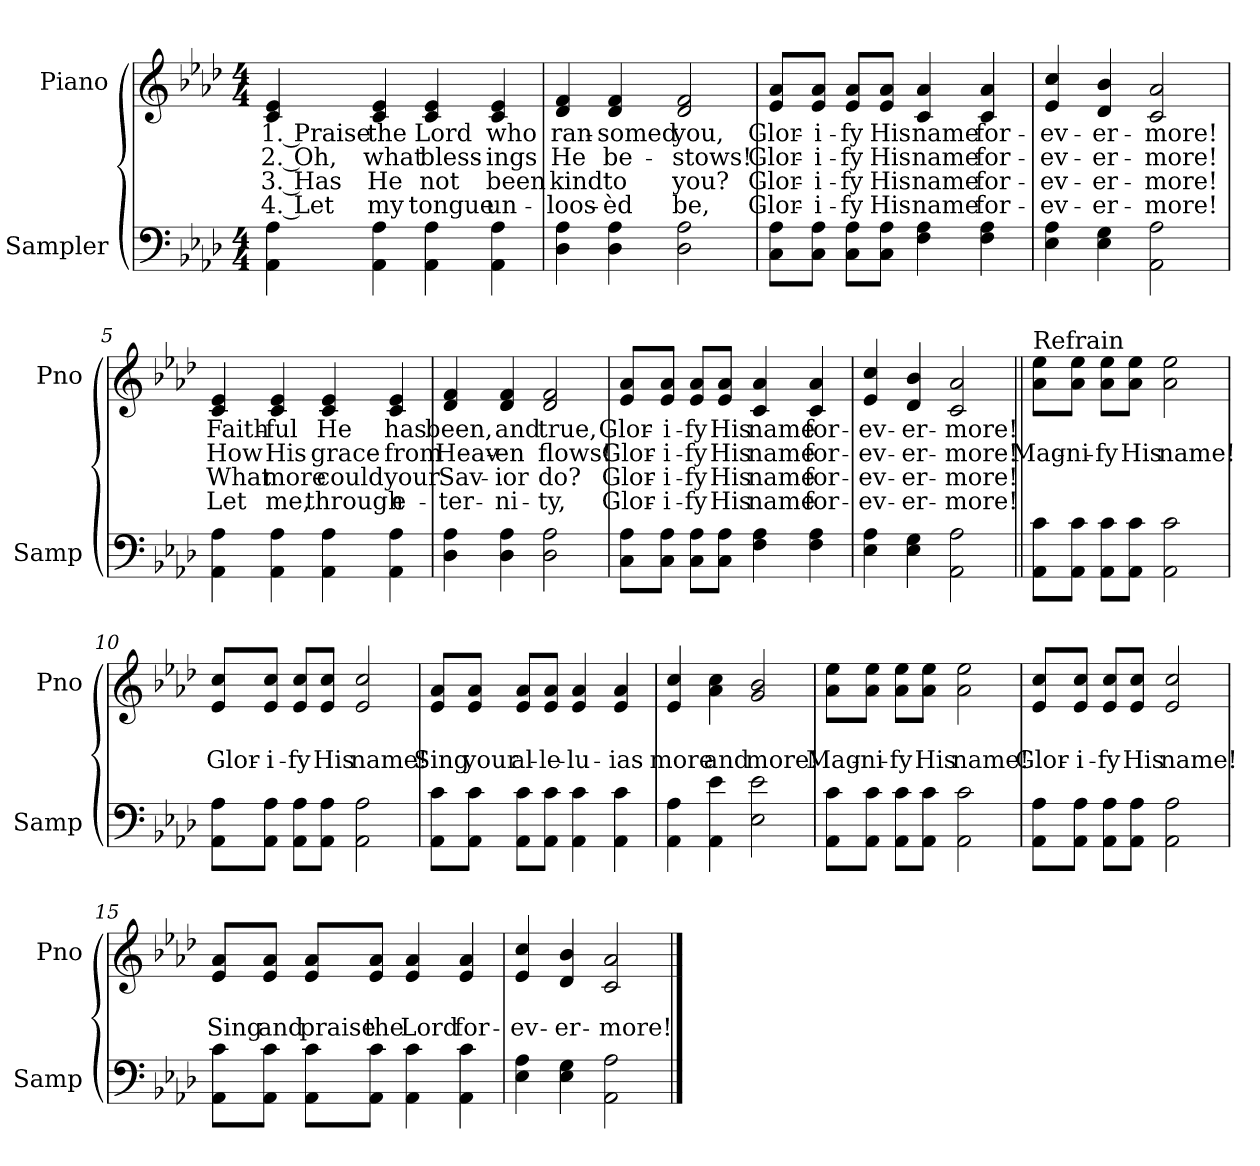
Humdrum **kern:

**kern	**kern	**text	**text	**text	**text
*part2	*part1	*part1	*part1	*part1	*part1
*staff2	*staff1	*staff1	*staff1	*staff1	*staff1
*I"Sampler	*I"Piano	*	*	*	*
*I'Samp	*I'Pno	*	*	*	*
*clefF4	*clefG2	*	*	*	*
*k[b-e-a-d-]	*k[b-e-a-d-]	*	*	*	*
*A-:	*A-:	*	*	*	*
*M4/4	*M4/4	*	*	*	*
=1	=1	=1	=1	=1	=1
4AA- 4A-	4c 4e-	1. Praise	2. Oh,	3. Has	4. Let
4AA- 4A-	4c 4e-	the	what	He	my
4AA- 4A-	4c 4e-	Lord	bless-	not	tongue
4AA- 4A-	4c 4e-	who	-ings	been	un-
=2	=2	=2	=2	=2	=2
4D- 4A-	4d- 4f	ran-	He	kind	-loos-
4D- 4A-	4d- 4f	-somed	be-	to	-èd
2D- 2A-	2d- 2f	you,	-stows!	you?	be,
=3	=3	=3	=3	=3	=3
8C\ 8A-\L	8e-/ 8a-/L	Glor-	Glor-	Glor-	Glor-
8C\ 8A-\J	8e-/ 8a-/J	-i-	-i-	-i-	-i-
8C\ 8A-\L	8e-/ 8a-/L	-fy	-fy	-fy	-fy
8C\ 8A-\J	8e-/ 8a-/J	His	His	His	His
4F 4A-	4c 4a-	name	name	name	name
4F 4A-	4c 4a-	for-	for-	for-	for-
=4	=4	=4	=4	=4	=4
4E- 4A-	4e- 4cc	-ev-	-ev-	-ev-	-ev-
4E- 4G	4d- 4b-	-er-	-er-	-er-	-er-
2AA- 2A-	2c 2a-	-more!	-more!	-more!	-more!
=5	=5	=5	=5	=5	=5
4AA- 4A-	4c 4e-	Faith-	How	What	Let
4AA- 4A-	4c 4e-	-ful	His	more	me,
4AA- 4A-	4c 4e-	He	grace	could	through
4AA- 4A-	4c 4e-	has	from	your	e-
=6	=6	=6	=6	=6	=6
4D- 4A-	4d- 4f	been,	Heav-	Sav-	-ter-
4D- 4A-	4d- 4f	and	-en	-ior	-ni-
2D- 2A-	2d- 2f	true,	flows!	do?	-ty,
=7	=7	=7	=7	=7	=7
8C\ 8A-\L	8e-/ 8a-/L	Glor-	Glor-	Glor-	Glor-
8C\ 8A-\J	8e-/ 8a-/J	-i-	-i-	-i-	-i-
8C\ 8A-\L	8e-/ 8a-/L	-fy	-fy	-fy	-fy
8C\ 8A-\J	8e-/ 8a-/J	His	His	His	His
4F 4A-	4c 4a-	name	name	name	name
4F 4A-	4c 4a-	for-	for-	for-	for-
=8	=8	=8	=8	=8	=8
4E- 4A-	4e- 4cc	-ev-	-ev-	-ev-	-ev-
4E- 4G	4d- 4b-	-er-	-er-	-er-	-er-
2AA- 2A-	2c 2a-	-more!	-more!	-more!	-more!
=9||	=9||	=9||	=9||	=9||	=9||
!	!LO:TX:t=Refrain	!	!	!	!
8AA-\ 8c\L	8a-\ 8ee-\L	.	Mag-	.	.
8AA-\ 8c\J	8a-\ 8ee-\J	.	-ni-	.	.
8AA-\ 8c\L	8a-\ 8ee-\L	.	-fy	.	.
8AA-\ 8c\J	8a-\ 8ee-\J	.	His	.	.
2AA- 2c	2a- 2ee-	.	name!	.	.
=10	=10	=10	=10	=10	=10
8AA-\ 8A-\L	8e-/ 8cc/L	.	Glor-	.	.
8AA-\ 8A-\J	8e-/ 8cc/J	.	-i-	.	.
8AA-\ 8A-\L	8e-/ 8cc/L	.	-fy	.	.
8AA-\ 8A-\J	8e-/ 8cc/J	.	His	.	.
2AA- 2A-	2e- 2cc	.	name!	.	.
=11	=11	=11	=11	=11	=11
8AA-\ 8c\L	8e-/ 8a-/L	.	Sing	.	.
8AA-\ 8c\J	8e-/ 8a-/J	.	your	.	.
8AA-\ 8c\L	8e-/ 8a-/L	.	al-	.	.
8AA-\ 8c\J	8e-/ 8a-/J	.	-le-	.	.
4AA- 4c	4e- 4a-	.	-lu-	.	.
4AA- 4c	4e- 4a-	.	-ias	.	.
=12	=12	=12	=12	=12	=12
4AA- 4A-	4e- 4cc	.	more	.	.
4AA- 4e-	4a- 4cc	.	and	.	.
2E- 2e-	2g 2b-	.	more!	.	.
=13	=13	=13	=13	=13	=13
8AA-\ 8c\L	8a-\ 8ee-\L	.	Mag-	.	.
8AA-\ 8c\J	8a-\ 8ee-\J	.	-ni-	.	.
8AA-\ 8c\L	8a-\ 8ee-\L	.	-fy	.	.
8AA-\ 8c\J	8a-\ 8ee-\J	.	His	.	.
2AA- 2c	2a- 2ee-	.	name!	.	.
=14	=14	=14	=14	=14	=14
8AA-\ 8A-\L	8e-/ 8cc/L	.	Glor-	.	.
8AA-\ 8A-\J	8e-/ 8cc/J	.	-i-	.	.
8AA-\ 8A-\L	8e-/ 8cc/L	.	-fy	.	.
8AA-\ 8A-\J	8e-/ 8cc/J	.	His	.	.
2AA- 2A-	2e- 2cc	.	name!	.	.
=15	=15	=15	=15	=15	=15
8AA-\ 8c\L	8e-/ 8a-/L	.	Sing	.	.
8AA-\ 8c\J	8e-/ 8a-/J	.	and	.	.
8AA-\ 8c\L	8e-/ 8a-/L	.	praise	.	.
8AA-\ 8c\J	8e-/ 8a-/J	.	the	.	.
4AA- 4c	4e- 4a-	.	Lord	.	.
4AA- 4c	4e- 4a-	.	for-	.	.
=16	=16	=16	=16	=16	=16
4E- 4A-	4e- 4cc	.	-ev-	.	.
4E- 4G	4d- 4b-	.	-er-	.	.
2AA- 2A-	2c 2a-	.	-more!	.	.
==	==	==	==	==	==
*-	*-	*-	*-	*-	*-
